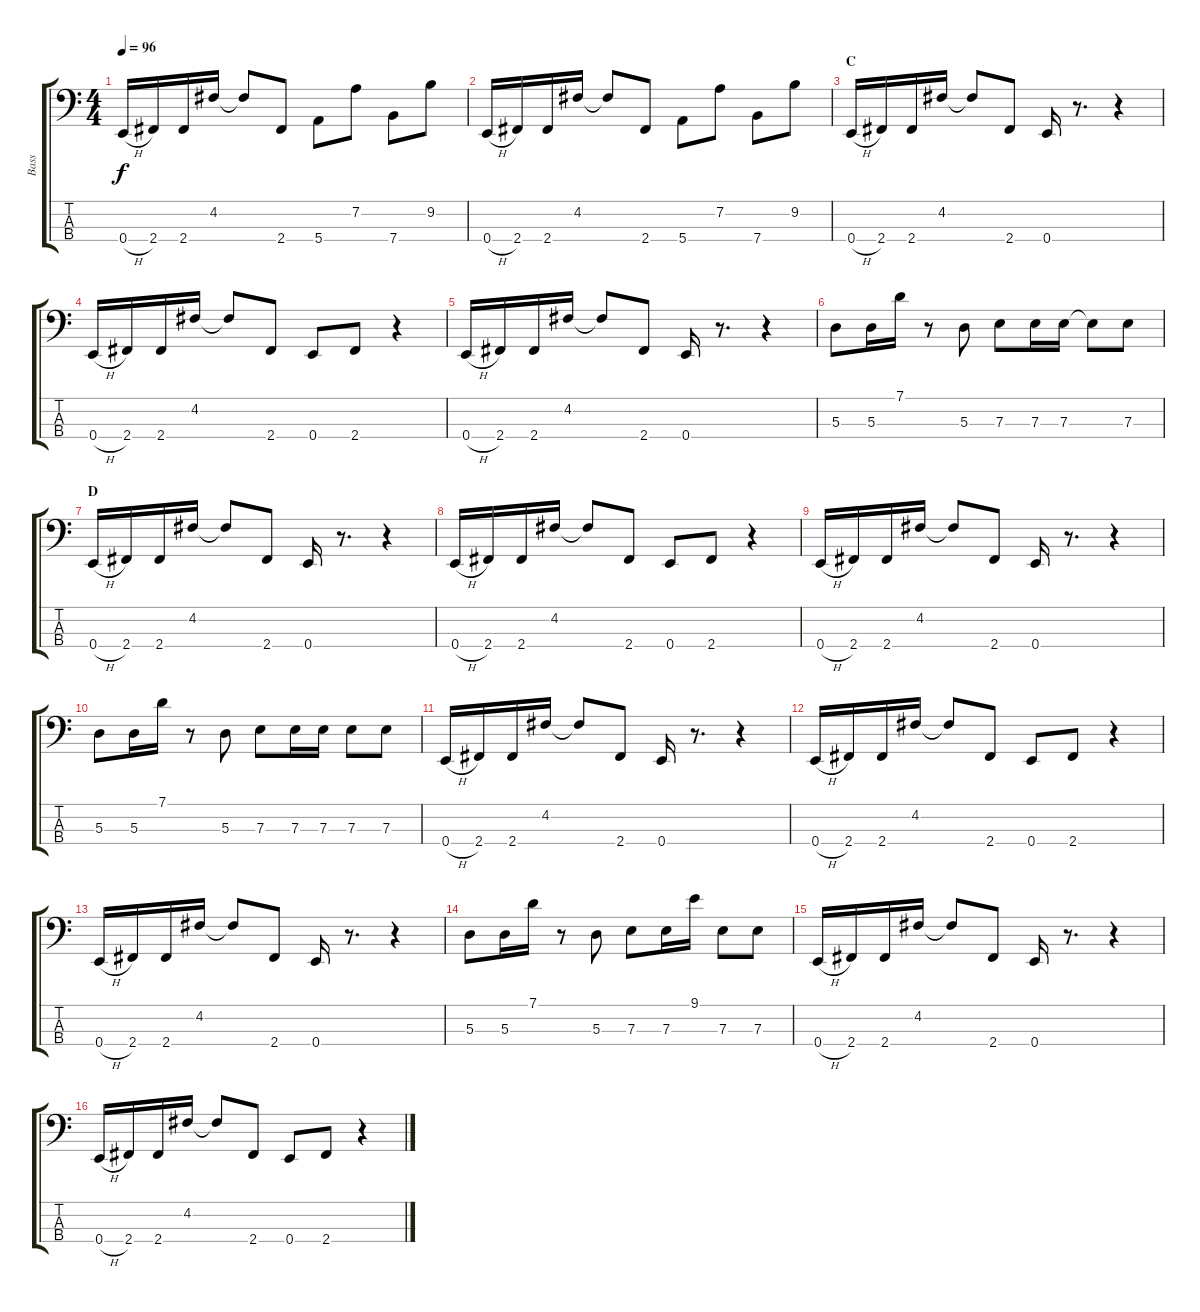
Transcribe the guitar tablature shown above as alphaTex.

\track ("Bass" "Bass") {instrument slapbass1}
\staff {score tabs}
\tuning (G2 D2 A1 E1) {hide}
\ts (4 4)
\tempo 96
\clef f4
\ks c
0.4{h}.16{dy f} 2.4.16 2.4.16 4.2.16 4.2{t}.8 2.4.8 5.4.8 7.2.8 7.4.8 9.2.8 |
0.4{h}.16 2.4.16 2.4.16 4.2.16 4.2{t}.8 2.4.8 5.4.8 7.2.8 7.4.8 9.2.8 |
\section ("" "C")
0.4{h}.16 2.4.16 2.4.16 4.2.16 4.2{t}.8 2.4.8 0.4.16 r.8{d} r.4 |
0.4{h}.16 2.4.16 2.4.16 4.2.16 4.2{t}.8 2.4.8 0.4.8 2.4.8 r.4 |
0.4{h}.16 2.4.16 2.4.16 4.2.16 4.2{t}.8 2.4.8 0.4.16 r.8{d} r.4 |
5.3.8 5.3.16 7.1.16 r.8 5.3.8 7.3.8 7.3.16 7.3.16 7.3{t}.8 7.3.8 |
\section ("" "D")
0.4{h}.16 2.4.16 2.4.16 4.2.16 4.2{t}.8 2.4.8 0.4.16 r.8{d} r.4 |
0.4{h}.16 2.4.16 2.4.16 4.2.16 4.2{t}.8 2.4.8 0.4.8 2.4.8 r.4 |
0.4{h}.16 2.4.16 2.4.16 4.2.16 4.2{t}.8 2.4.8 0.4.16 r.8{d} r.4 |
5.3.8 5.3.16 7.1.16 r.8 5.3.8 7.3.8 7.3.16 7.3.16 7.3.8 7.3.8 |
0.4{h}.16 2.4.16 2.4.16 4.2.16 4.2{t}.8 2.4.8 0.4.16 r.8{d} r.4 |
0.4{h}.16 2.4.16 2.4.16 4.2.16 4.2{t}.8 2.4.8 0.4.8 2.4.8 r.4 |
0.4{h}.16 2.4.16 2.4.16 4.2.16 4.2{t}.8 2.4.8 0.4.16 r.8{d} r.4 |
5.3.8 5.3.16 7.1.16 r.8 5.3.8 7.3.8 7.3.16 9.1.16 7.3.8 7.3.8 |
0.4{h}.16 2.4.16 2.4.16 4.2.16 4.2{t}.8 2.4.8 0.4.16 r.8{d} r.4 |
0.4{h}.16 2.4.16 2.4.16 4.2.16 4.2{t}.8 2.4.8 0.4.8 2.4.8 r.4
